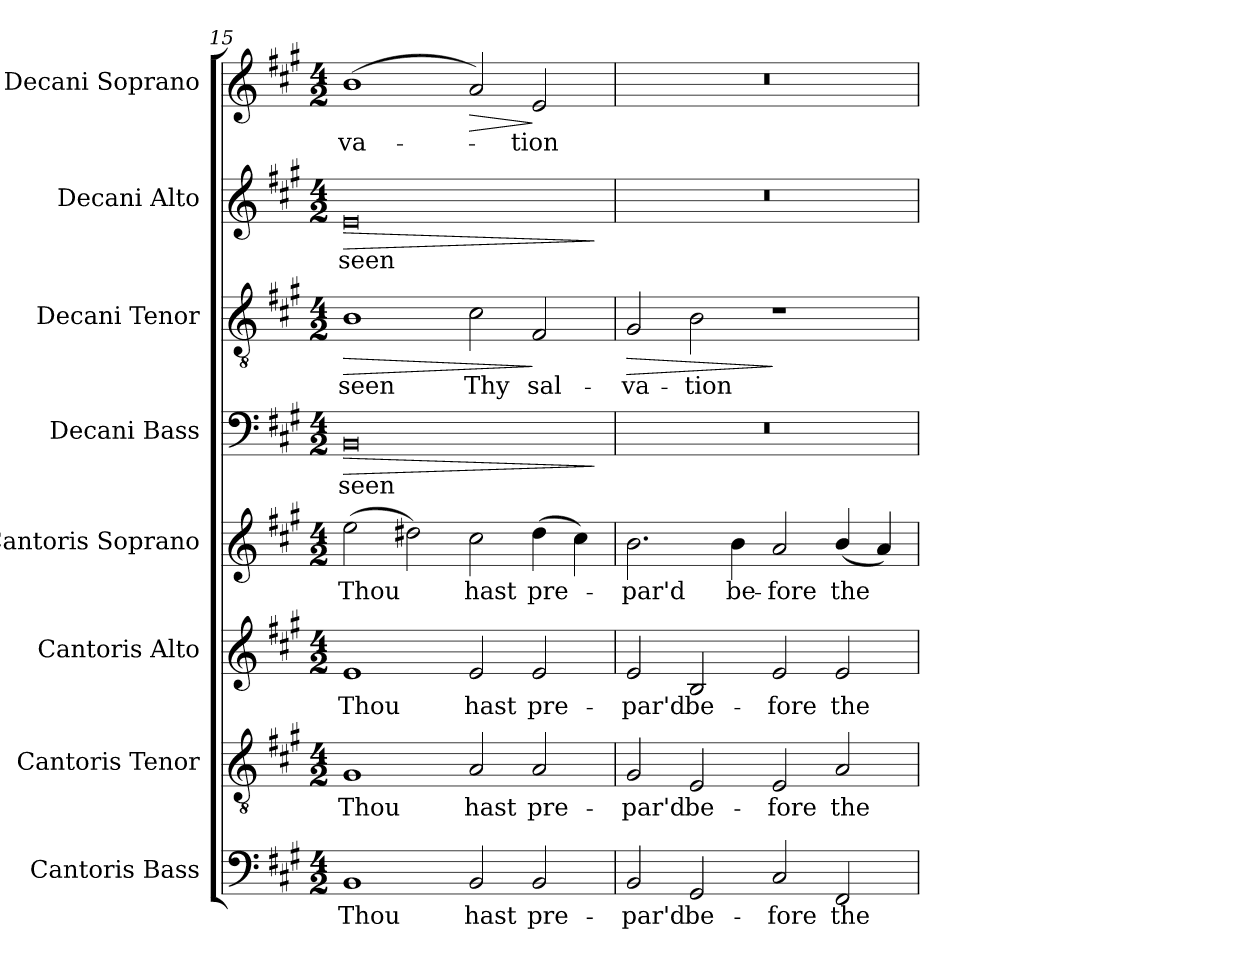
**kern	**text	**kern	**text	**kern	**text	**kern	**text	**kern	**text	**dynam	**kern	**text	**dynam	**kern	**text	**dynam	**kern	**text	**dynam
*part8	*part8	*part7	*part7	*part6	*part6	*part5	*part5	*part4	*part4	*part4	*part3	*part3	*part3	*part2	*part2	*part2	*part1	*part1	*part1
*staff8	*staff8	*staff7	*staff7	*staff6	*staff6	*staff5	*staff5	*staff4	*staff4	*staff4	*staff3	*staff3	*staff3	*staff2	*staff2	*staff2	*staff1	*staff1	*staff1
*I"Cantoris Bass	*	*I"Cantoris Tenor	*	*I"Cantoris Alto	*	*I"Cantoris Soprano	*	*I"Decani Bass	*	*	*I"Decani Tenor	*	*	*I"Decani Alto	*	*	*I"Decani Soprano	*	*
*I'Can. B.	*	*I'Can. T.	*	*I'Can. A.	*	*I'Can. S.	*	*I'Dec. B.	*	*	*I'Dec. T.	*	*	*I'Dec. A.	*	*	*I'Dec. S.	*	*
*clefF4	*	*clefGv2	*	*clefG2	*	*clefG2	*	*clefF4	*	*	*clefGv2	*	*	*clefG2	*	*	*clefG2	*	*
*	*	*ITrd7c12	*	*	*	*	*	*	*	*	*ITrd7c12	*	*	*	*	*	*	*	*
*k[f#c#g#]	*	*k[f#c#g#]	*	*k[f#c#g#]	*	*k[f#c#g#]	*	*k[f#c#g#]	*	*	*k[f#c#g#]	*	*	*k[f#c#g#]	*	*	*k[f#c#g#]	*	*
*A:	*	*A:	*	*A:	*	*A:	*	*A:	*	*	*A:	*	*	*A:	*	*	*A:	*	*
*M4/2	*	*M4/2	*	*M4/2	*	*M4/2	*	*M4/2	*	*	*M4/2	*	*	*M4/2	*	*	*M4/2	*	*
=15	=15	=15	=15	=15	=15	=15	=15	=15	=15	=15	=15	=15	=15	=15	=15	=15	=15	=15	=15
!	!LO:LY:b:color=#000000	!	!	!	!	!	!	!	!	!	!	!	!	!	!	!	!	!	!
!	!	!	!LO:LY:b:color=#000000	!	!	!	!	!	!	!	!	!	!	!	!	!	!	!	!
!	!	!	!	!	!LO:LY:b:color=#000000	!	!	!	!	!	!	!	!	!	!	!	!	!	!
!	!	!	!	!	!	!	!LO:LY:b:color=#000000	!	!	!	!	!	!	!	!	!	!	!	!
!	!	!	!	!	!	!	!	!	!LO:LY:b:color=#000000	!LO:HP:b	!	!	!	!	!	!	!	!	!
!	!	!	!	!	!	!	!	!	!	!	!	!LO:LY:b:color=#000000	!LO:HP:b	!	!	!	!	!	!
!	!	!	!	!	!	!	!	!	!	!	!	!	!	!	!LO:LY:b:color=#000000	!LO:HP:b	!	!	!
!	!	!	!	!	!	!	!	!	!	!	!	!	!	!	!	!	!	!LO:LY:b:color=#000000	!
1BBi	Thou	1GG#i	Thou	1ei	Thou	(2eei\	Thou	0BBi	seen	>	1BBi	seen	>	0ei	seen	>	(1bi	-va-	.
.	.	.	.	.	.	2dd#Xi\)	.	.	.	.	.	.	.	.	.	.	.	.	.
!	!LO:LY:b:color=#000000	!	!	!	!	!	!	!	!	!	!	!	!	!	!	!	!	!	!
!	!	!	!LO:LY:b:color=#000000	!	!	!	!	!	!	!	!	!	!	!	!	!	!	!	!
!	!	!	!	!	!LO:LY:b:color=#000000	!	!	!	!	!	!	!	!	!	!	!	!	!	!
!	!	!	!	!	!	!	!LO:LY:b:color=#000000	!	!	!	!	!	!	!	!	!	!	!	!
!	!	!	!	!	!	!	!	!	!	!	!	!LO:LY:b:color=#000000	!	!	!	!	!	!	!LO:HP:b
2BBi/	hast	2AAi/	hast	2ei/	hast	2cc#i\	hast	.	.	.	2C#i\	Thy	.	.	.	.	2ai/)	.	>
!	!LO:LY:b:color=#000000	!	!	!	!	!	!	!	!	!	!	!	!	!	!	!	!	!	!
!	!	!	!LO:LY:b:color=#000000	!	!	!	!	!	!	!	!	!	!	!	!	!	!	!	!
!	!	!	!	!	!LO:LY:b:color=#000000	!	!	!	!	!	!	!	!	!	!	!	!	!	!
!	!	!	!	!	!	!	!LO:LY:b:color=#000000	!	!	!	!	!	!	!	!	!	!	!	!
!	!	!	!	!	!	!	!	!	!	!	!	!LO:LY:b:color=#000000	!	!	!	!	!	!	!
!	!	!	!	!	!	!	!	!	!	!	!	!	!	!	!	!	!	!LO:LY:b:color=#000000	!
2BBi/	pre-	2AAi/	pre-	2ei/	pre-	(4dd#i\	pre-	.	.	.	2FF#i/	sal-	]	.	.	.	2ei/	-tion	]
.	.	.	.	.	.	4cc#i\)	.	.	.	.	.	.	.	.	.	.	.	.	.
.	.	.	.	.	.	.	.	.	.	]	.	.	.	.	.	]	.	.	.
!!LO:PB:g=z
=16	=16	=16	=16	=16	=16	=16	=16	=16	=16	=16	=16	=16	=16	=16	=16	=16	=16	=16	=16
!	!LO:LY:b:color=#000000	!	!	!	!	!	!	!	!	!	!	!	!	!	!	!	!	!	!
!	!	!	!LO:LY:b:color=#000000	!	!	!	!	!	!	!	!	!	!	!	!	!	!	!	!
!	!	!	!	!	!LO:LY:b:color=#000000	!	!	!	!	!	!	!	!	!	!	!	!	!	!
!	!	!	!	!	!	!	!LO:LY:b:color=#000000	!LO:N:vis=1	!	!	!	!	!	!	!	!	!	!	!
!	!	!	!	!	!	!	!	!	!	!	!	!LO:LY:b:color=#000000	!LO:HP:b	!LO:N:vis=1	!	!	!LO:N:vis=1	!	!
2BBi/	-par'd	2GG#i/	-par'd	2ei/	-par'd	2.bi\	-par'd	0r	.	.	2GG#i/	-va-	>	0r	.	.	0r	.	.
!	!LO:LY:b:color=#000000	!	!	!	!	!	!	!	!	!	!	!	!	!	!	!	!	!	!
!	!	!	!LO:LY:b:color=#000000	!	!	!	!	!	!	!	!	!	!	!	!	!	!	!	!
!	!	!	!	!	!LO:LY:b:color=#000000	!	!	!	!	!	!	!	!	!	!	!	!	!	!
!	!	!	!	!	!	!	!	!	!	!	!	!LO:LY:b:color=#000000	!	!	!	!	!	!	!
2GG#i/	be-	2EEi/	be-	2Bi/	be-	.	.	.	.	.	2BBi\	-tion	.	.	.	.	.	.	.
!	!	!	!	!	!	!	!LO:LY:b:color=#000000	!	!	!	!	!	!	!	!	!	!	!	!
.	.	.	.	.	.	4bi\	be-	.	.	.	.	.	.	.	.	.	.	.	.
!	!LO:LY:b:color=#000000	!	!	!	!	!	!	!	!	!	!	!	!	!	!	!	!	!	!
!	!	!	!LO:LY:b:color=#000000	!	!	!	!	!	!	!	!	!	!	!	!	!	!	!	!
!	!	!	!	!	!LO:LY:b:color=#000000	!	!	!	!	!	!	!	!	!	!	!	!	!	!
!	!	!	!	!	!	!	!LO:LY:b:color=#000000	!	!	!	!	!	!	!	!	!	!	!	!
2C#i/	-fore	2EEi/	-fore	2ei/	-fore	2ai/	-fore	.	.	.	1r	.	]	.	.	.	.	.	.
!	!LO:LY:b:color=#000000	!	!	!	!	!	!	!	!	!	!	!	!	!	!	!	!	!	!
!	!	!	!LO:LY:b:color=#000000	!	!	!	!	!	!	!	!	!	!	!	!	!	!	!	!
!	!	!	!	!	!LO:LY:b:color=#000000	!	!	!	!	!	!	!	!	!	!	!	!	!	!
!	!	!	!	!	!	!	!LO:LY:b:color=#000000	!	!	!	!	!	!	!	!	!	!	!	!
2FF#i/	the	2AAi/	the	2ei/	the	(4bi/	the	.	.	.	.	.	.	.	.	.	.	.	.
.	.	.	.	.	.	4ai/)	.	.	.	.	.	.	.	.	.	.	.	.	.
=	=	=	=	=	=	=	=	=	=	=	=	=	=	=	=	=	=	=	=
*-	*-	*-	*-	*-	*-	*-	*-	*-	*-	*-	*-	*-	*-	*-	*-	*-	*-	*-	*-
